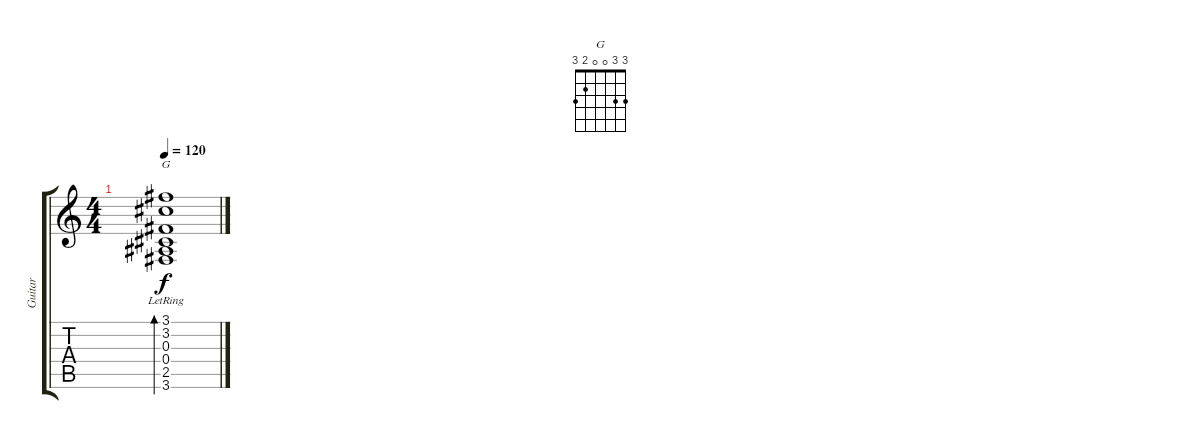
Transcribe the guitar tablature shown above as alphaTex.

\track ("Guitar" "Guitar") {instrument electricguitarjazz}
\staff {score tabs}
\tuning (Eb4 Bb3 Gb3 Db3 Ab2 Eb2) {hide}
\chord ("G" 3 3 0 0 2 3)
\ts (4 4)
\tempo 120
\clef g2
\ks c
(3.1 3.2 0.3 0.4{lr} 2.5 3.6).1{bd 480 ch "G" dy f}
